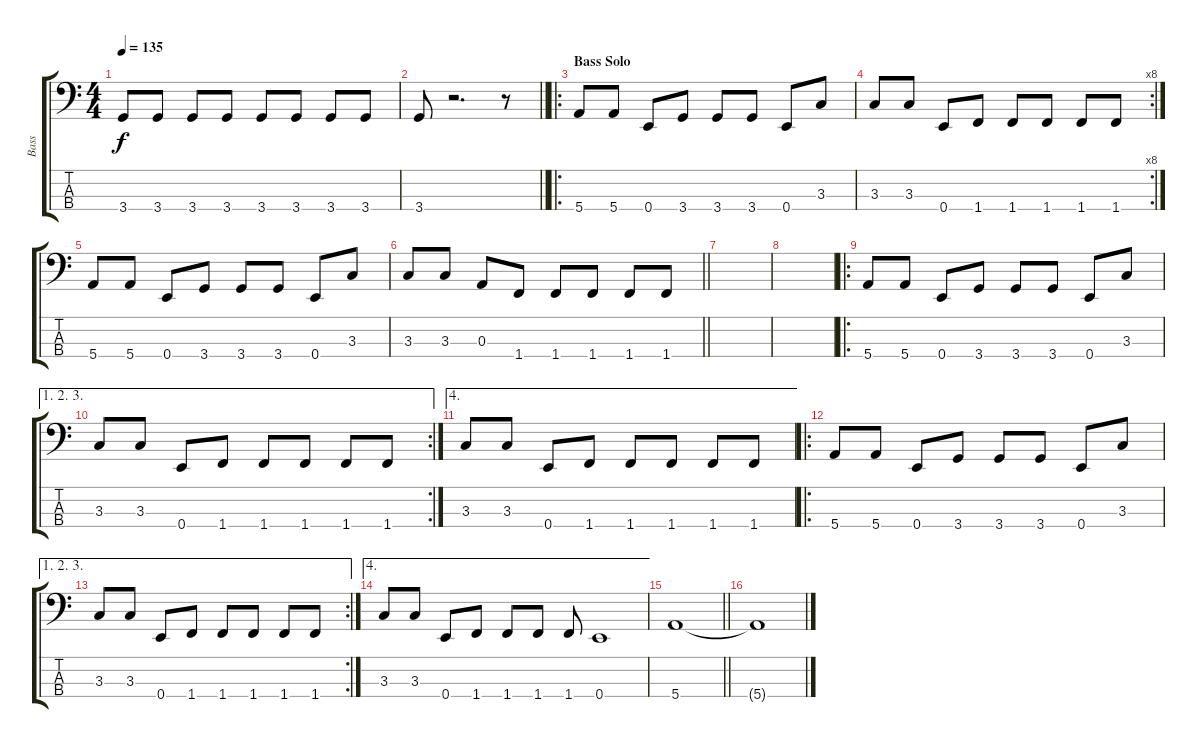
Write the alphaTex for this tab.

\track ("Bass" "Bass") {instrument electricbassfinger}
\staff {score tabs}
\tuning (G2 D2 A1 E1) {hide}
\ts (4 4)
\tempo 135
\clef f4
\ks c
3.4.8{dy f} 3.4.8 3.4.8 3.4.8 3.4.8 3.4.8 3.4.8 3.4.8 |
\barLineRight lightlight
3.4.8 r.2{d} r.8 |
\ro
\section ("" "Bass Solo")
5.4.8 5.4.8 0.4.8 3.4.8 3.4.8 3.4.8 0.4.8 3.3.8 |
\rc 8
3.3.8 3.3.8 0.4.8 1.4.8 1.4.8 1.4.8 1.4.8 1.4.8 |
5.4.8 5.4.8 0.4.8 3.4.8 3.4.8 3.4.8 0.4.8 3.3.8 |
\barLineRight lightlight
3.3.8 3.3.8 0.3.8 1.4.8 1.4.8 1.4.8 1.4.8 1.4.8 |
|
|
\ro
5.4.8 5.4.8 0.4.8 3.4.8 3.4.8 3.4.8 0.4.8 3.3.8 |
\ae (1 2 3)
\rc 2
3.3.8 3.3.8 0.4.8 1.4.8 1.4.8 1.4.8 1.4.8 1.4.8 |
\ae 4
3.3.8 3.3.8 0.4.8 1.4.8 1.4.8 1.4.8 1.4.8 1.4.8 |
\ro
5.4.8 5.4.8 0.4.8 3.4.8 3.4.8 3.4.8 0.4.8 3.3.8 |
\ae (1 2 3)
\rc 2
3.3.8 3.3.8 0.4.8 1.4.8 1.4.8 1.4.8 1.4.8 1.4.8 |
\ae 4
3.3.8 3.3.8 0.4.8 1.4.8 1.4.8 1.4.8 1.4.8 0.4.1 |
\barLineRight lightlight
5.4.1 |
5.4{t}.1
